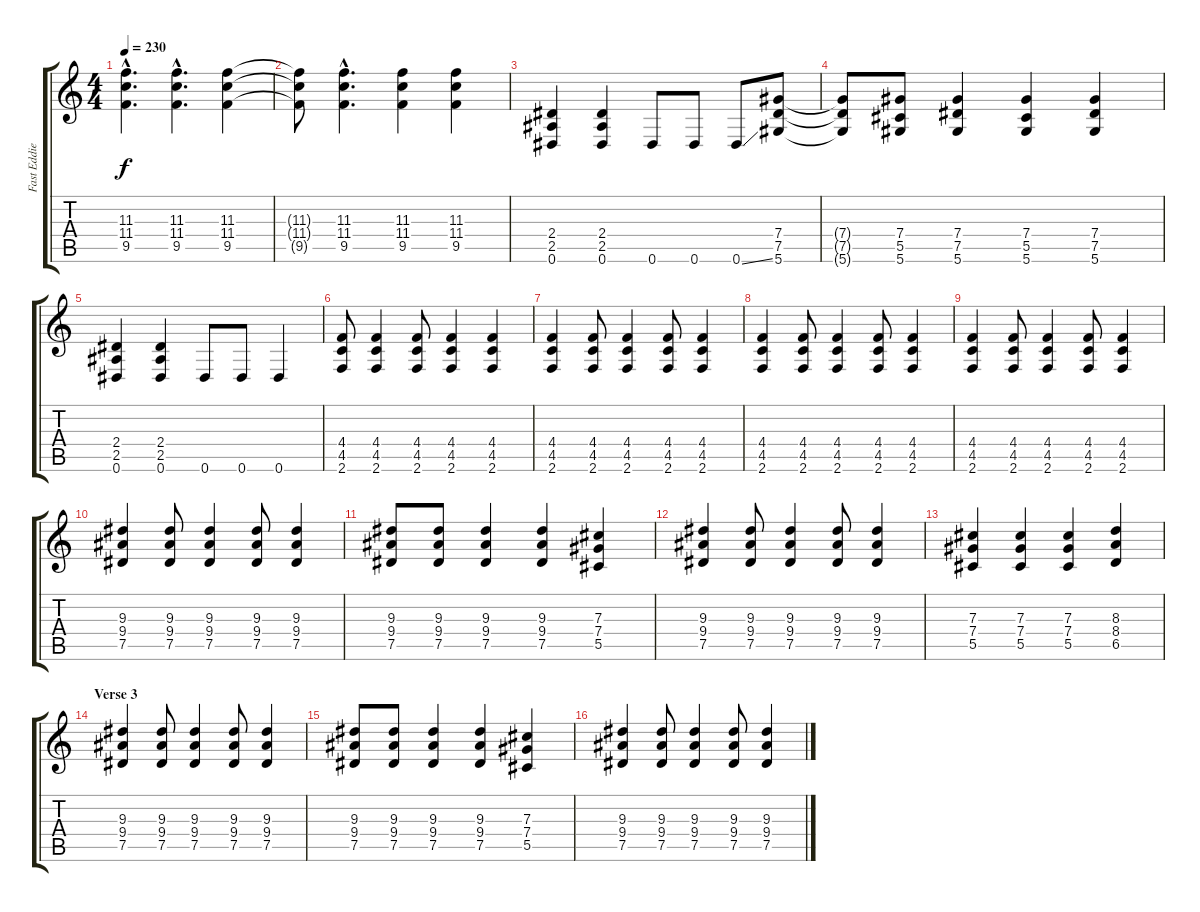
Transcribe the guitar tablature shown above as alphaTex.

\track ("Fast Eddie" "Fast Eddie") {instrument distortionguitar}
\staff {score tabs}
\tuning (Eb4 Bb3 Gb3 Db3 Ab2 Eb2) {hide}
\ts (4 4)
\tempo 230
\clef g2
\ks c
(11.3{hac} 11.4{hac} 9.5{hac}).4{d dy f} (11.3{hac} 11.4{hac} 9.5{hac}).4{d} (11.3 11.4 9.5).4 |
(11.3{t} 11.4{t} 9.5{t}).8 (11.3{hac} 11.4{hac} 9.5{hac}).4{d} (11.3 11.4 9.5).4 (11.3 11.4 9.5).4 |
(2.4 2.5 0.6).4 (2.4 2.5 0.6).4 0.6.8 0.6.8 0.6{ss}.8 (7.4 7.5 5.6).8 |
(7.4{t} 7.5{t} 5.6{t}).8 (7.4 5.5 5.6).8 (7.4 7.5 5.6).4 (7.4 5.5 5.6).4 (7.4 7.5 5.6).4 |
(2.4 2.5 0.6).4 (2.4 2.5 0.6).4 0.6.8 0.6.8 0.6.4 |
(4.4 4.5 2.6).8 (4.4 4.5 2.6).4 (4.4 4.5 2.6).8 (4.4 4.5 2.6).4 (4.4 4.5 2.6).4 |
(4.4 4.5 2.6).4 (4.4 4.5 2.6).8 (4.4 4.5 2.6).4 (4.4 4.5 2.6).8 (4.4 4.5 2.6).4 |
(4.4 4.5 2.6).4 (4.4 4.5 2.6).8 (4.4 4.5 2.6).4 (4.4 4.5 2.6).8 (4.4 4.5 2.6).4 |
(4.4 4.5 2.6).4 (4.4 4.5 2.6).8 (4.4 4.5 2.6).4 (4.4 4.5 2.6).8 (4.4 4.5 2.6).4 |
(9.3 9.4 7.5).4 (9.3 9.4 7.5).8 (9.3 9.4 7.5).4 (9.3 9.4 7.5).8 (9.3 9.4 7.5).4 |
(9.3 9.4 7.5).8 (9.3 9.4 7.5).8 (9.3 9.4 7.5).4 (9.3 9.4 7.5).4 (7.3 7.4 5.5).4 |
(9.3 9.4 7.5).4 (9.3 9.4 7.5).8 (9.3 9.4 7.5).4 (9.3 9.4 7.5).8 (9.3 9.4 7.5).4 |
(7.3 7.4 5.5).4 (7.3 7.4 5.5).4 (7.3 7.4 5.5).4 (8.3 8.4 6.5).4 |
\section ("" "Verse 3")
(9.3 9.4 7.5).4 (9.3 9.4 7.5).8 (9.3 9.4 7.5).4 (9.3 9.4 7.5).8 (9.3 9.4 7.5).4 |
(9.3 9.4 7.5).8 (9.3 9.4 7.5).8 (9.3 9.4 7.5).4 (9.3 9.4 7.5).4 (7.3 7.4 5.5).4 |
(9.3 9.4 7.5).4 (9.3 9.4 7.5).8 (9.3 9.4 7.5).4 (9.3 9.4 7.5).8 (9.3 9.4 7.5).4
